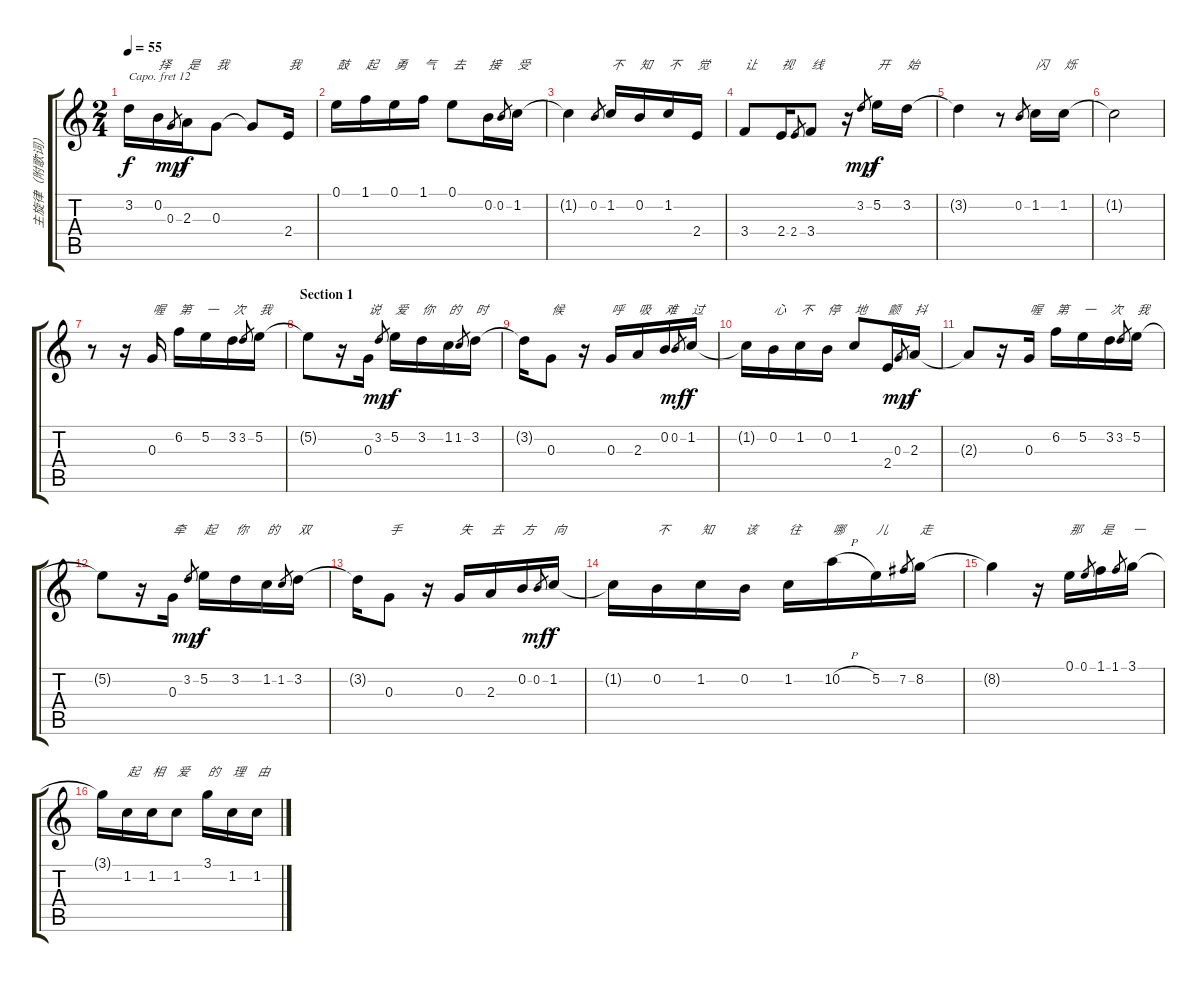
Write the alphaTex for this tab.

\track ("主旋律（附歌词）" "主旋律（附歌词）") {instrument panflute}
\staff {score tabs}
\capo 12
\tuning (E4 B3 G3 D3 A2 E2) {hide}
\ts (2 4)
\tempo 55
\clef g2
\ks c
3.2{t}.16{dy f} 0.2.16{txt "择"} 0.3.8{gr dy mp} 2.3.16{txt "是" dy f} 0.3.8{txt "我"} 0.3{t}.8 2.4.16{txt "我"} |
0.1.16{txt "鼓"} 1.1.16{txt "起"} 0.1.16{txt "勇"} 1.1.16{txt "气"} 0.1.8{txt "去"} 0.2.16{txt "接"} 0.2.8{gr} 1.2.16{txt "受"} |
1.2{t}.4 0.2.8{gr} 1.2.16{txt "不"} 0.2.16{txt "知"} 1.2.16{txt "不"} 2.4.16{txt "觉"} |
3.4.8{txt "让"} 2.4.16{txt "视"} 2.4.8{gr} 3.4.8{txt "线"} r.16 3.2.8{gr dy mp} 5.2.16{txt "开" dy f} 3.2.16{txt "始"} |
3.2{t}.4 r.8 0.2.8{gr} 1.2.16{txt "闪"} 1.2.16{txt "烁"} |
1.2{t}.2 |
r.8 r.16 0.3.16{txt "喔"} 6.2.16{txt "第"} 5.2.16{txt "一"} 3.2.16{txt "次"} 3.2.8{gr} 5.2.16{txt "我"} |
\section ("" "Section 1")
5.2{t}.8 r.16 0.3.16{txt "说"} 3.2.8{gr dy mp} 5.2.16{txt "爱" dy f} 3.2.16{txt "你"} 1.2.16{txt "的"} 1.2.8{gr} 3.2.16{txt "时"} |
3.2{t}.16 0.3.8{txt "候"} r.16 0.3.16{txt "呼"} 2.3.16{txt "吸"} 0.2.16{txt "难"} 0.2.8{gr dy mf} 1.2.16{txt "过" dy f} |
1.2{t}.16 0.2.16{txt "心"} 1.2.16{txt "不"} 0.2.16{txt "停"} 1.2.8{txt "地"} 2.4.16{txt "颤"} 0.3.8{gr dy mp} 2.3.16{txt "抖" dy f} |
2.3{t}.8 r.16 0.3.16{txt "喔"} 6.2.16{txt "第"} 5.2.16{txt "一"} 3.2.16{txt "次"} 3.2.8{gr} 5.2.16{txt "我"} |
5.2{t}.8 r.16 0.3.16{txt "牵"} 3.2.8{gr dy mp} 5.2.16{txt "起" dy f} 3.2.16{txt "你"} 1.2.16{txt "的"} 1.2.8{gr} 3.2.16{txt "双"} |
3.2{t}.16 0.3.8{txt "手"} r.16 0.3.16{txt "失"} 2.3.16{txt "去"} 0.2.16{txt "方"} 0.2.8{gr dy mf} 1.2.16{txt "向" dy f} |
1.2{t}.16 0.2.16{txt "不"} 1.2.16{txt "知"} 0.2.16{txt "该"} 1.2.16{txt "往"} 10.2{h}.16{txt "哪"} 5.2.16{txt "儿"} 7.2.8{gr} 8.2.16{txt "走"} |
8.2{t}.4 r.16 0.1.16{txt "那"} 0.1.8{gr} 1.1.16{txt "是"} 1.1.8{gr} 3.1.16{txt "一"} |
3.1{t}.16 1.2.16{txt "起"} 1.2.16{txt "相"} 1.2.8{txt "爱"} 3.1.16{txt "的"} 1.2.16{txt "理"} 1.2.16{txt "由"}
